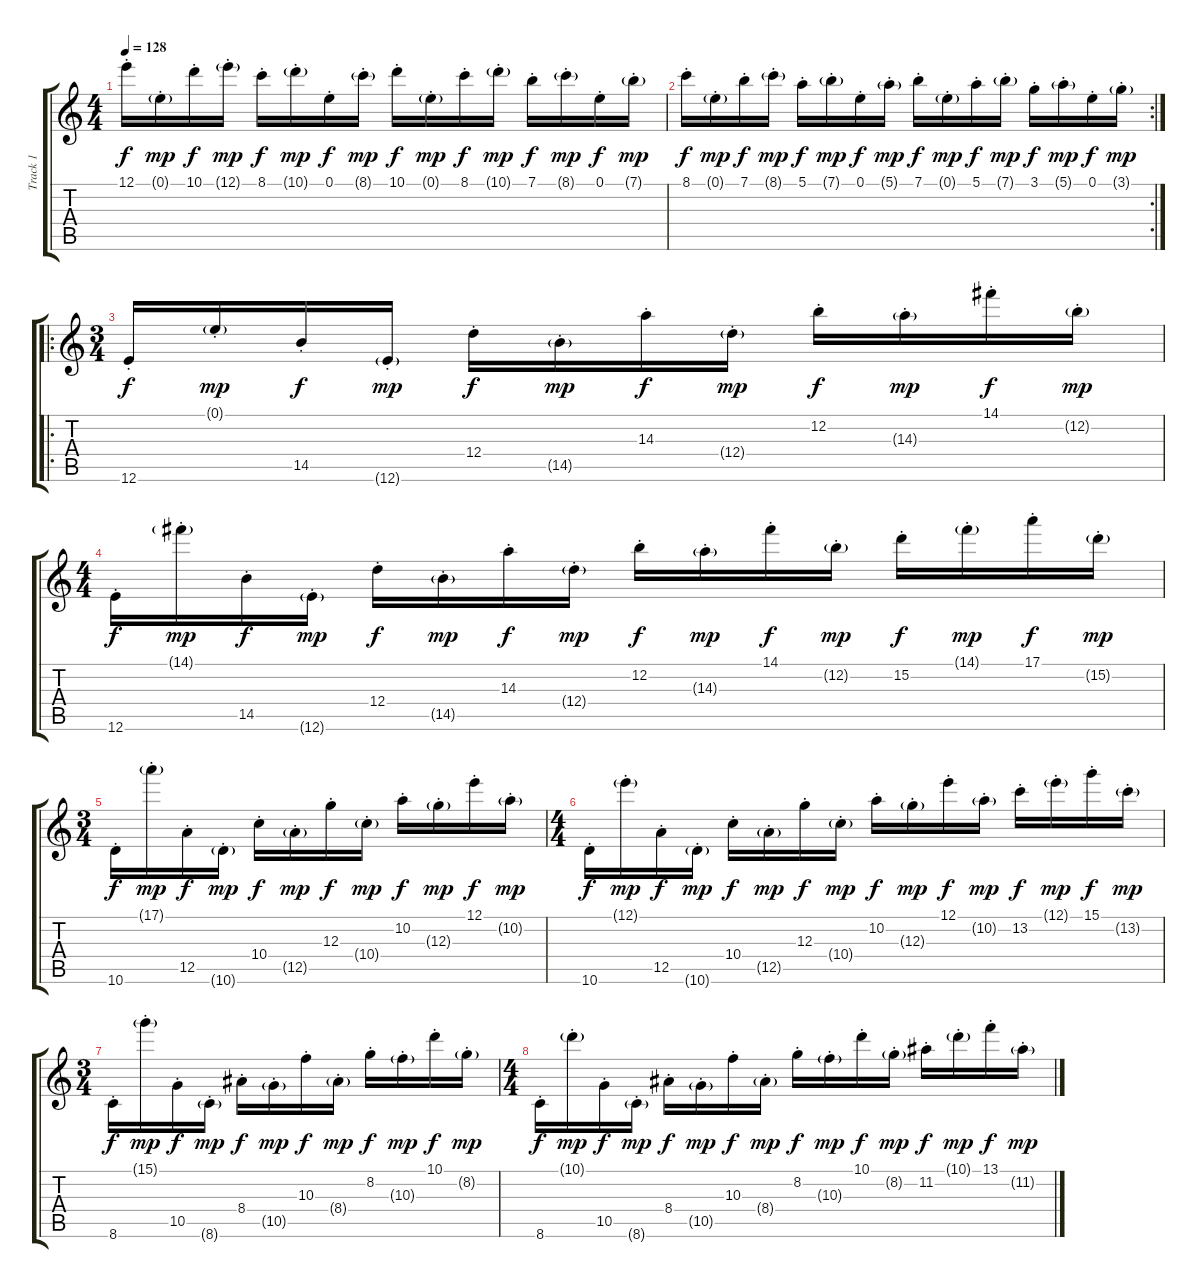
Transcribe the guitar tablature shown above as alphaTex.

\track ("Track 1" "Track 1") {instrument overdrivenguitar}
\staff {score tabs}
\tuning (E4 B3 G3 D3 A2 E2) {hide}
\ts (4 4)
\tempo 128
\clef g2
\ks c
12.1{st}.16{dy f} 0.1{g st}.16{dy mp} 10.1{st}.16{dy f} 12.1{g st}.16{dy mp} 8.1{st}.16{dy f} 10.1{g st}.16{dy mp} 0.1{st}.16{dy f} 8.1{g st}.16{dy mp} 10.1{st}.16{dy f} 0.1{g st}.16{dy mp} 8.1{st}.16{dy f} 10.1{g st}.16{dy mp} 7.1{st}.16{dy f} 8.1{g st}.16{dy mp} 0.1{st}.16{dy f} 7.1{g st}.16{dy mp} |
\rc 2
8.1{st}.16{dy f} 0.1{g st}.16{dy mp} 7.1{st}.16{dy f} 8.1{g st}.16{dy mp} 5.1{st}.16{dy f} 7.1{g st}.16{dy mp} 0.1{st}.16{dy f} 5.1{g st}.16{dy mp} 7.1{st}.16{dy f} 0.1{g st}.16{dy mp} 5.1{st}.16{dy f} 7.1{g st}.16{dy mp} 3.1{st}.16{dy f} 5.1{g st}.16{dy mp} 0.1{st}.16{dy f} 3.1{g st}.16{dy mp} |
\ro
\ts (3 4)
12.6{st}.16{dy f} 0.1{g st}.16{dy mp} 14.5{st}.16{dy f} 12.6{g st}.16{dy mp} 12.4{st}.16{dy f} 14.5{g st}.16{dy mp} 14.3{st}.16{dy f} 12.4{g st}.16{dy mp} 12.2{st}.16{dy f} 14.3{g st}.16{dy mp} 14.1{st}.16{dy f} 12.2{g st}.16{dy mp} |
\ts (4 4)
12.6{st}.16{dy f} 14.1{g st}.16{dy mp} 14.5{st}.16{dy f} 12.6{g st}.16{dy mp} 12.4{st}.16{dy f} 14.5{g st}.16{dy mp} 14.3{st}.16{dy f} 12.4{g st}.16{dy mp} 12.2{st}.16{dy f} 14.3{g st}.16{dy mp} 14.1{st}.16{dy f} 12.2{g st}.16{dy mp} 15.2{st}.16{dy f} 14.1{g st}.16{dy mp} 17.1{st}.16{dy f} 15.2{g st}.16{dy mp} |
\ts (3 4)
10.6{st}.16{dy f} 17.1{g st}.16{dy mp} 12.5{st}.16{dy f} 10.6{g st}.16{dy mp} 10.4{st}.16{dy f} 12.5{g st}.16{dy mp} 12.3{st}.16{dy f} 10.4{g st}.16{dy mp} 10.2{st}.16{dy f} 12.3{g st}.16{dy mp} 12.1{st}.16{dy f} 10.2{g st}.16{dy mp} |
\ts (4 4)
10.6{st}.16{dy f} 12.1{g st}.16{dy mp} 12.5{st}.16{dy f} 10.6{g st}.16{dy mp} 10.4{st}.16{dy f} 12.5{g st}.16{dy mp} 12.3{st}.16{dy f} 10.4{g st}.16{dy mp} 10.2{st}.16{dy f} 12.3{g st}.16{dy mp} 12.1{st}.16{dy f} 10.2{g st}.16{dy mp} 13.2{st}.16{dy f} 12.1{g st}.16{dy mp} 15.1{st}.16{dy f} 13.2{g st}.16{dy mp} |
\ts (3 4)
8.6{st}.16{dy f} 15.1{g st}.16{dy mp} 10.5{st}.16{dy f} 8.6{g st}.16{dy mp} 8.4{st}.16{dy f} 10.5{g st}.16{dy mp} 10.3{st}.16{dy f} 8.4{g st}.16{dy mp} 8.2{st}.16{dy f} 10.3{g st}.16{dy mp} 10.1{st}.16{dy f} 8.2{g st}.16{dy mp} |
\ts (4 4)
8.6{st}.16{dy f} 10.1{g st}.16{dy mp} 10.5{st}.16{dy f} 8.6{g st}.16{dy mp} 8.4{st}.16{dy f} 10.5{g st}.16{dy mp} 10.3{st}.16{dy f} 8.4{g st}.16{dy mp} 8.2{st}.16{dy f} 10.3{g st}.16{dy mp} 10.1{st}.16{dy f} 8.2{g st}.16{dy mp} 11.2{st}.16{dy f} 10.1{g st}.16{dy mp} 13.1{st}.16{dy f} 11.2{g st}.16{dy mp}
